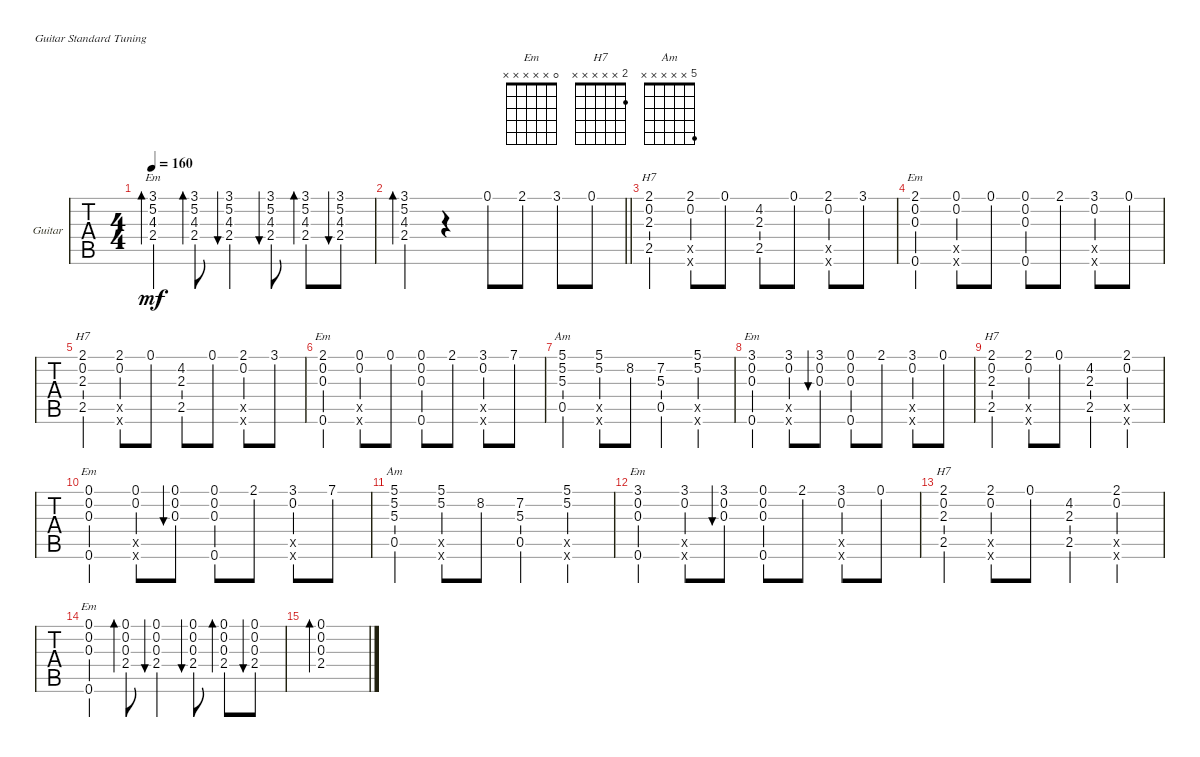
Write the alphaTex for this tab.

\defaultSystemsLayout 4
\bracketExtendMode groupsimilarinstruments
\firstSystemTrackNameOrientation horizontal
\otherSystemsTrackNameOrientation horizontal
\track ("" "Guitar") {instrument acousticguitarsteel}
\staff {tabs}
\tuning (E4 B3 G3 D3 A2 E2)
\chord ("Em" 3 5 4 x x x)
\chord ("H7" 2 x x x x x)
\chord ("Em" 2 x x x x x)
\chord ("Am" 5 x x x x x)
\chord ("Em" 3 x x x x x)
\chord ("Em" 0 x x x x x)
\ts (4 4)
\tempo 160
\clef g2
\ks eminor
(3.1 5.2 4.3 2.4).4{bd 30 ch "Em" dy mf} (3.1 5.2 4.3 2.4).8{bd 30} (3.1 5.2 4.3 2.4).4{bu 30} (3.1 5.2 4.3 2.4).8{bu 30} (3.1 5.2 4.3 2.4).8{bd 30} (3.1 5.2 4.3 2.4).8{bu 30} |
\barLineRight lightlight
(3.1 5.2 4.3 2.4).4{bd 30} r.4 0.1.8 2.1.8 3.1.8 0.1.8 |
(2.1 0.2 2.3 2.5).4{ch "H7"} (2.1 0.2 0.5{x} 0.6{x}).8 0.1.8 (4.2 2.5 2.3).8 0.1.8 (2.1 0.2 0.5{x} 0.6{x}).8 3.1.8 |
(2.1 0.6 0.2 0.3).4{ch "Em"} (0.1 0.2 0.5{x} 0.6{x}).8 0.1.8 (0.1 0.6 0.2 0.3).8 2.1.8 (3.1 0.2 0.5{x} 0.6{x}).8 0.1.8 |
(2.1 2.5 2.3 0.2).4{ch "H7"} (2.1 0.2 0.5{x} 0.6{x}).8 0.1.8 (4.2 2.5 2.3).8 0.1.8 (2.1 0.2 0.5{x} 0.6{x}).8 3.1.8 |
(2.1 0.6 0.2 0.3).4{ch "Em"} (0.1 0.2 0.5{x} 0.6{x}).8 0.1.8 (0.1 0.6 0.2 0.3).8 2.1.8 (3.1 0.2 0.5{x} 0.6{x}).8 7.1.8 |
(5.1 5.2 5.3 0.5).4{ch "Am"} (5.1 5.2 0.6{x} 0.5{x}).8 8.2.8 (7.2 0.5 5.3).4 (5.1 5.2 0.5{x} 0.6{x}).4 |
(3.1 0.2 0.3 0.6).4{ch "Em"} (0.6{x} 0.5{x} 3.1 0.2).8 (3.1 0.2 0.3).8{bu 30} (0.1 0.2 0.3 0.6).8 2.1.8 (3.1 0.5{x} 0.6{x} 0.2).8 0.1.8 |
(2.1 0.2 2.3 2.5).4{ch "H7"} (2.1 0.5{x} 0.6{x} 0.2).8 0.1.8 (4.2 2.3 2.5).4 (2.1 0.2 0.5{x} 0.6{x}).4 |
(0.1 0.6 0.2 0.3).4{ch "Em"} (0.1 0.2 0.5{x} 0.6{x}).8 (0.1 0.2 0.3).8{bu 30} (0.1 0.6 0.2 0.3).8 2.1.8 (3.1 0.2 0.5{x} 0.6{x}).8 7.1.8 |
(5.1 5.3 5.2 0.5).4{ch "Am"} (5.1 5.2 0.5{x} 0.6{x}).8 8.2.8 (7.2 0.5 5.3).4 (5.1 5.2 0.5{x} 0.6{x}).4 |
(3.1 0.2 0.3 0.6).4{ch "Em"} (3.1 0.2 0.6{x} 0.5{x}).8 (3.1 0.2 0.3).8{bu 30} (0.1 0.6 0.2 0.3).8 2.1.8 (3.1 0.2 0.5{x} 0.6{x}).8 0.1.8 |
(2.1 2.5 2.3 0.2).4{ch "H7"} (2.1 0.2 0.5{x} 0.6{x}).8 0.1.8 (4.2 2.5 2.3).4 (2.1 0.2 0.5{x} 0.6{x}).4 |
(0.1 0.2 0.3 0.6).4{ch "Em"} (2.4 0.3 0.2 0.1).8{bd 30} (2.4 0.3 0.2 0.1).4{bu 30} (2.4 0.3 0.2 0.1).8{bu 30} (2.4 0.3 0.2 0.1).8{bd 30} (2.4 0.3 0.2 0.1).8{bu 30} |
(0.1 0.2 0.3 2.4).1{bd 30}
